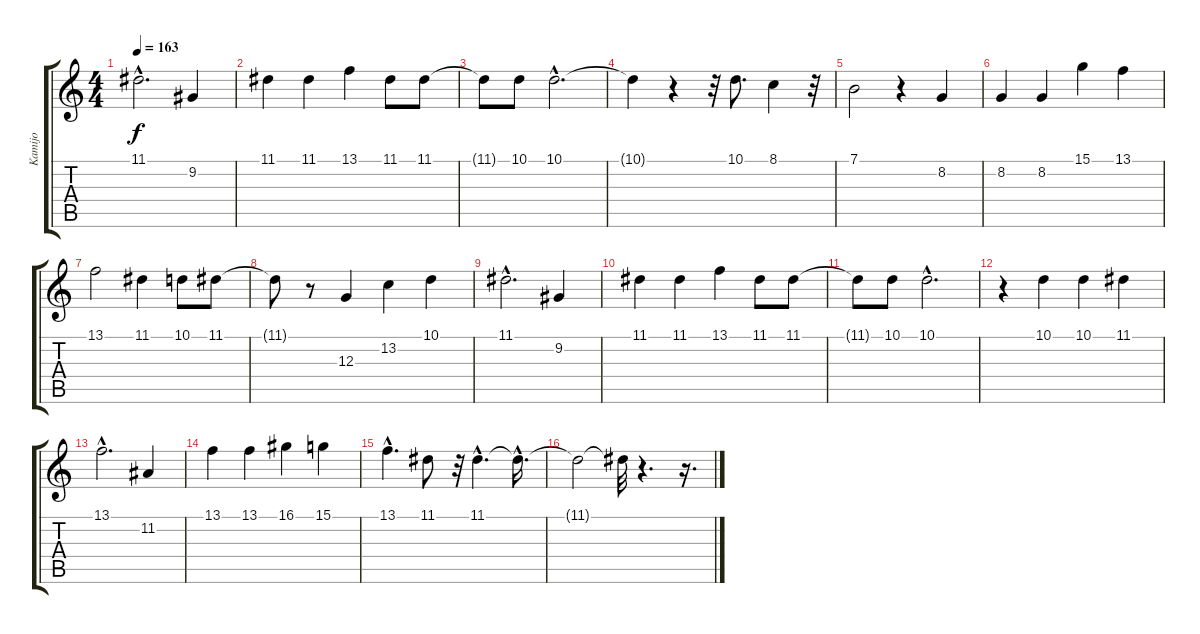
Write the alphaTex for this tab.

\track ("Kamijo" "Kamijo") {instrument englishhorn}
\staff {score tabs}
\tuning (E4 B3 G3 D3 A2 E2) {hide}
\ts (4 4)
\tempo 163
\clef g2
\ks c
11.1{hac}.2{d dy f} 9.2.4 |
11.1.4 11.1.4 13.1.4 11.1.8 11.1.8 |
11.1{t}.8 10.1.8 10.1{hac}.2{d} |
10.1{t}.4 r.4 r.32 10.1.8{d} 8.1.4 r.32 |
7.1.2 r.4 8.2.4 |
8.2.4 8.2.4 15.1.4 13.1.4 |
13.1.2 11.1.4 10.1.8 11.1.8 |
11.1{t}.8 r.8 12.3.4 13.2.4 10.1.4 |
11.1{hac}.2{d} 9.2.4 |
11.1.4 11.1.4 13.1.4 11.1.8 11.1.8 |
11.1{t}.8 10.1.8 10.1{hac}.2{d} |
r.4 10.1.4 10.1.4 11.1.4 |
13.1{hac}.2{d} 11.2.4 |
13.1.4 13.1.4 16.1.4 15.1.4 |
13.1{hac}.4{d} 11.1.8 r.32 11.1{hac}.4{d} 11.1{hac t}.16{d} |
11.1{t}.2 11.1{t}.32 r.4{d} r.16{d}
